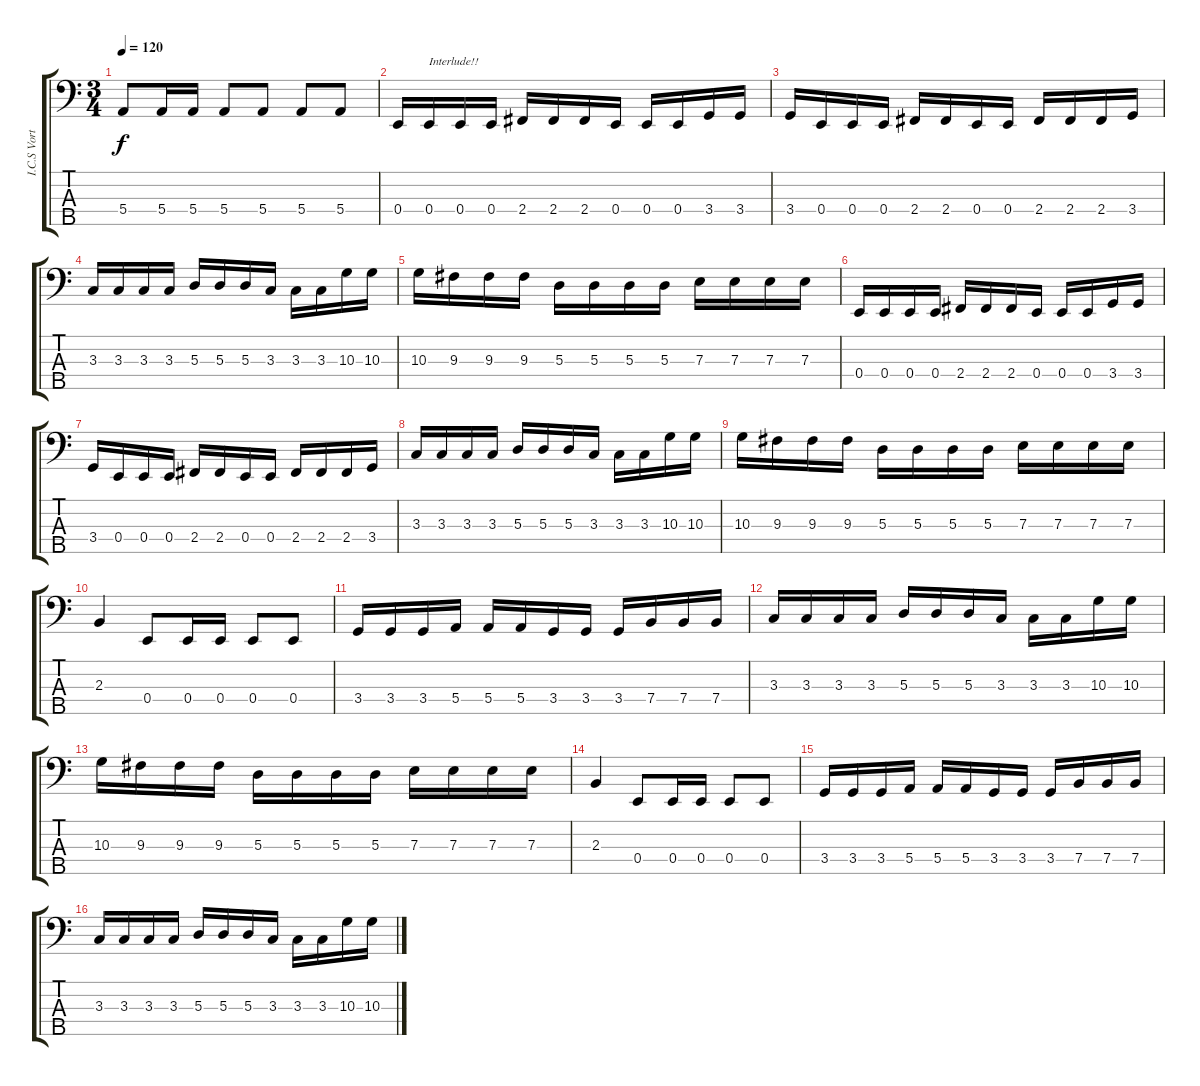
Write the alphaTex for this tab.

\track ("I.C.S Vortex" "I.C.S Vort") {instrument electricbassfinger}
\staff {score tabs}
\tuning (G2 D2 A1 E1 B0) {hide}
\ts (3 4)
\tempo 120
\clef f4
\ks c
5.4.8{dy f} 5.4.16 5.4.16 5.4.8 5.4.8 5.4.8 5.4.8 |
0.4.16 0.4.16{txt "Interlude!!"} 0.4.16 0.4.16 2.4.16 2.4.16 2.4.16 0.4.16 0.4.16 0.4.16 3.4.16 3.4.16 |
3.4.16 0.4.16 0.4.16 0.4.16 2.4.16 2.4.16 0.4.16 0.4.16 2.4.16 2.4.16 2.4.16 3.4.16 |
3.3.16 3.3.16 3.3.16 3.3.16 5.3.16 5.3.16 5.3.16 3.3.16 3.3.16 3.3.16 10.3.16 10.3.16 |
10.3.16 9.3.16 9.3.16 9.3.16 5.3.16 5.3.16 5.3.16 5.3.16 7.3.16 7.3.16 7.3.16 7.3.16 |
0.4.16 0.4.16 0.4.16 0.4.16 2.4.16 2.4.16 2.4.16 0.4.16 0.4.16 0.4.16 3.4.16 3.4.16 |
3.4.16 0.4.16 0.4.16 0.4.16 2.4.16 2.4.16 0.4.16 0.4.16 2.4.16 2.4.16 2.4.16 3.4.16 |
3.3.16 3.3.16 3.3.16 3.3.16 5.3.16 5.3.16 5.3.16 3.3.16 3.3.16 3.3.16 10.3.16 10.3.16 |
10.3.16 9.3.16 9.3.16 9.3.16 5.3.16 5.3.16 5.3.16 5.3.16 7.3.16 7.3.16 7.3.16 7.3.16 |
2.3.4 0.4.8 0.4.16 0.4.16 0.4.8 0.4.8 |
3.4.16 3.4.16 3.4.16 5.4.16 5.4.16 5.4.16 3.4.16 3.4.16 3.4.16 7.4.16 7.4.16 7.4.16 |
3.3.16 3.3.16 3.3.16 3.3.16 5.3.16 5.3.16 5.3.16 3.3.16 3.3.16 3.3.16 10.3.16 10.3.16 |
10.3.16 9.3.16 9.3.16 9.3.16 5.3.16 5.3.16 5.3.16 5.3.16 7.3.16 7.3.16 7.3.16 7.3.16 |
2.3.4 0.4.8 0.4.16 0.4.16 0.4.8 0.4.8 |
3.4.16 3.4.16 3.4.16 5.4.16 5.4.16 5.4.16 3.4.16 3.4.16 3.4.16 7.4.16 7.4.16 7.4.16 |
3.3.16 3.3.16 3.3.16 3.3.16 5.3.16 5.3.16 5.3.16 3.3.16 3.3.16 3.3.16 10.3.16 10.3.16
